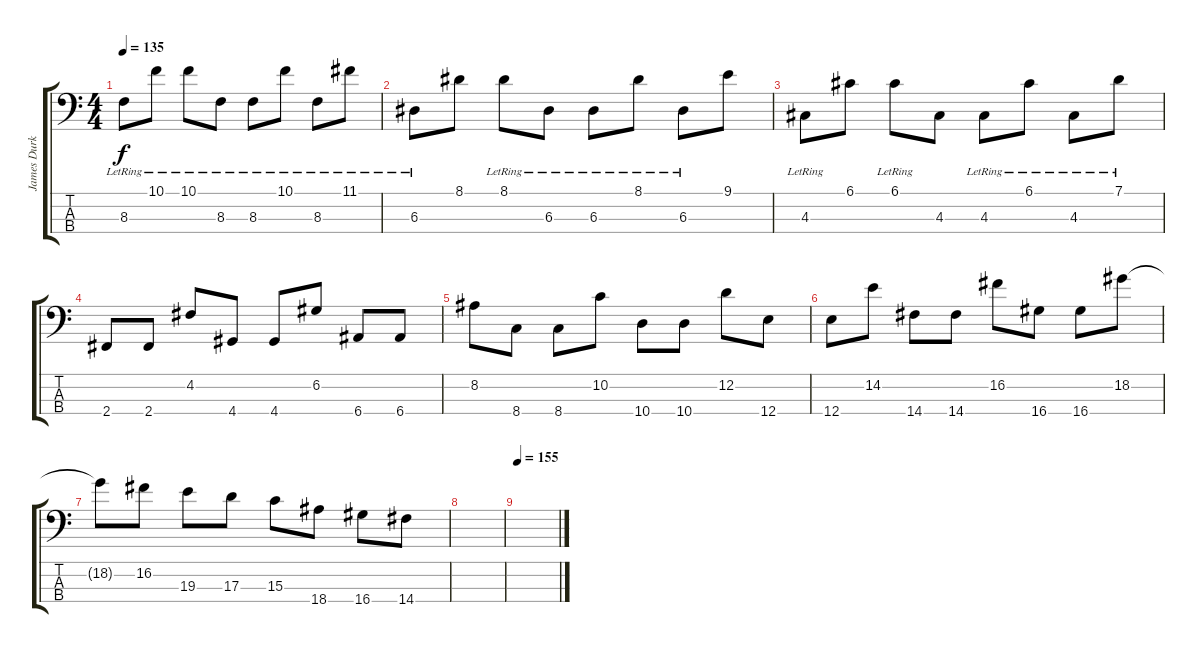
\track ("James Durkin (Bass)" "James Durk") {instrument electricbassfinger}
\staff {score tabs}
\tuning (G2 D2 A1 E1) {hide}
\ts (4 4)
\tempo 135
\clef f4
\ks c
8.3{lr}.8{dy f} 10.1{lr}.8 10.1{lr}.8 8.3{lr}.8 8.3{lr}.8 10.1{lr}.8 8.3{lr}.8 11.1{lr}.8 |
6.3{lr}.8 8.1.8 8.1{lr}.8 6.3{lr}.8 6.3{lr}.8 8.1{lr}.8 6.3{lr}.8 9.1.8 |
4.3{lr}.8 6.1.8 6.1{lr}.8 4.3.8 4.3{lr}.8 6.1{lr}.8 4.3{lr}.8 7.1{lr}.8 |
2.4.8 2.4.8 4.2.8 4.4.8 4.4.8 6.2.8 6.4.8 6.4.8 |
8.2.8 8.4.8 8.4.8 10.2.8 10.4.8 10.4.8 12.2.8 12.4.8 |
12.4.8 14.2.8 14.4.8 14.4.8 16.2.8 16.4.8 16.4.8 18.2.8 |
18.2{t}.8 16.2.8 19.3.8 17.3.8 15.3.8 18.4.8 16.4.8 14.4.8 |
|
\tempo 155
